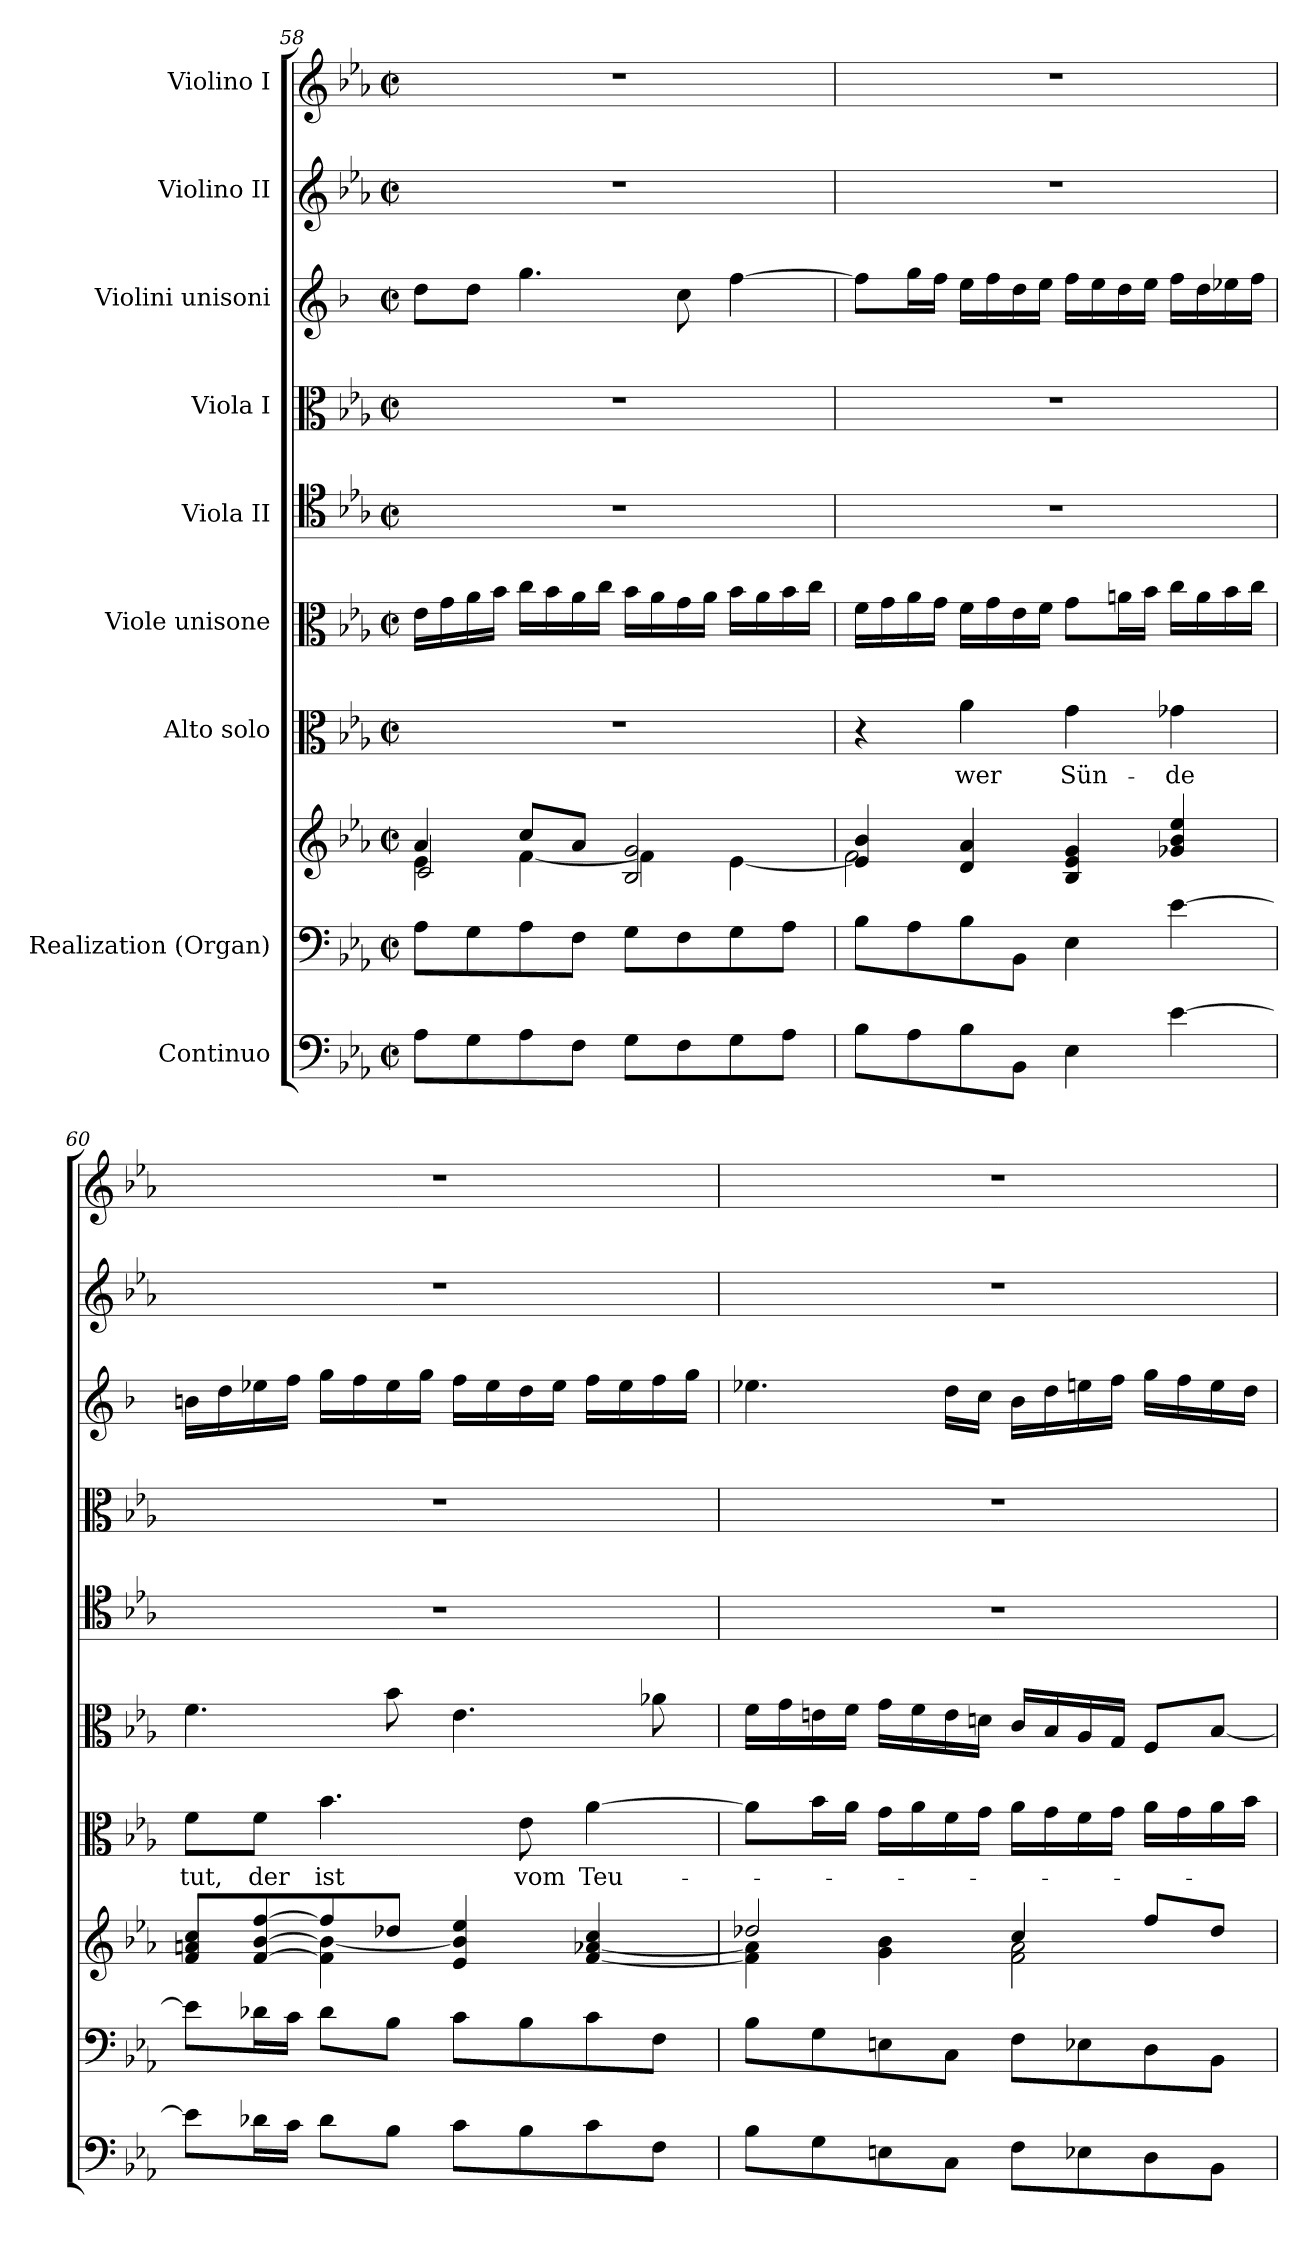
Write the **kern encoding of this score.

**kern	**kern	**kern	**kern	**text	**kern	**kern	**kern	**kern	**kern	**kern
*part9	*part8	*part8	*part7	*part7	*part6	*part5	*part4	*part3	*part2	*part1
*staff10	*staff9	*staff8	*staff7	*staff7	*staff6	*staff5	*staff4	*staff3	*staff2	*staff1
*I"Continuo	*I"Realization (Organ)	*	*I"Alto solo	*	*I"Viole unisone	*I"Viola II	*I"Viola I	*I"Violini unisoni	*I"Violino II	*I"Violino I
*clefF4	*clefF4	*clefG2	*clefC3	*	*clefC3	*clefC4	*clefC3	*clefG2	*clefG2	*clefG2
*	*	*	*	*	*	*	*	*ITrd1c2	*	*
*k[b-e-a-]	*k[b-e-a-]	*k[b-e-a-]	*k[b-e-a-]	*	*k[b-e-a-]	*k[b-e-a-]	*k[b-e-a-]	*k[b-e-a-]	*k[b-e-a-]	*k[b-e-a-]
*M2/2	*M2/2	*M2/2	*M2/2	*	*M2/2	*M2/2	*M2/2	*M2/2	*M2/2	*M2/2
*met(c|)	*met(c|)	*met(c|)	*met(c|)	*	*met(c|)	*met(c|)	*met(c|)	*met(c|)	*met(c|)	*met(c|)
=58	=58	=58	=58	=58	=58	=58	=58	=58	=58	=58
*	*	*^	*	*	*	*	*	*	*	*
*	*	*	*^	*	*	*	*	*	*	*	*
8A-\L	8A-\L	4a-/	4e-\	2c/	1r	.	16e-\LL	1r	1r	8cc\L	1r	1r
.	.	.	.	.	.	.	16g\	.	.	.	.	.
8G\	8G\	.	.	.	.	.	16a-\	.	.	8cc\J	.	.
.	.	.	.	.	.	.	16b-\JJ	.	.	.	.	.
8A-\	8A-\	8cc/L	[4f\	.	.	.	16cc\LL	.	.	4.ff\	.	.
.	.	.	.	.	.	.	16b-\	.	.	.	.	.
8F\J	8F\J	8a-/J	.	.	.	.	16a-\	.	.	.	.	.
.	.	.	.	.	.	.	16cc\JJ	.	.	.	.	.
8G\L	8G\L	2B-/ 2g/	4f\]	2ryy	.	.	16b-\LL	.	.	.	.	.
.	.	.	.	.	.	.	16a-\	.	.	.	.	.
8F\	8F\	.	.	.	.	.	16g\	.	.	8b-\	.	.
.	.	.	.	.	.	.	16a-\JJ	.	.	.	.	.
8G\	8G\	.	[4e-\	.	.	.	16b-\LL	.	.	[4ee-\	.	.
.	.	.	.	.	.	.	16a-\	.	.	.	.	.
8A-\J	8A-\J	.	.	.	.	.	16b-\	.	.	.	.	.
.	.	.	.	.	.	.	16cc\JJ	.	.	.	.	.
*	*	*	*v	*v	*	*	*	*	*	*	*	*
=59	=59	=59	=59	=59	=59	=59	=59	=59	=59	=59	=59
8B-\L	8B-\L	4e-/] 4b-/	2f\	4r	.	16f\LL	1r	1r	8ee-\L]	1r	1r
.	.	.	.	.	.	16g\	.	.	.	.	.
8A-\	8A-\	.	.	.	.	16a-\	.	.	16ff\L	.	.
.	.	.	.	.	.	16g\JJ	.	.	16ee-\JJ	.	.
!	!	!	!	!	!LO:LY:b	!	!	!	!	!	!
8B-\	8B-\	4d/ 4a-/	.	4a-\	wer	16f\LL	.	.	16dd\LL	.	.
.	.	.	.	.	.	16g\	.	.	16ee-\	.	.
8BB-\J	8BB-\J	.	.	.	.	16e-\	.	.	16cc\	.	.
.	.	.	.	.	.	16f\JJ	.	.	16dd\JJ	.	.
!	!	!	!	!	!LO:LY:b	!	!	!	!	!	!
4E-\	4E-\	4B-/ 4e-/ 4g/	2ryy	4g\	Sün-	8g\L	.	.	16ee-\LL	.	.
.	.	.	.	.	.	.	.	.	16dd\	.	.
.	.	.	.	.	.	16an\L	.	.	16cc\	.	.
.	.	.	.	.	.	16b-\JJ	.	.	16dd\JJ	.	.
!	!	!	!	!	!LO:LY:b	!	!	!	!	!	!
[4e-\	[4e-\	4g-X/ 4b-/ 4ee-/	.	4g-X\	-de	16cc\LL	.	.	16ee-\LL	.	.
.	.	.	.	.	.	16a\	.	.	16cc\	.	.
.	.	.	.	.	.	16b-\	.	.	16dd-X\	.	.
.	.	.	.	.	.	16cc\JJ	.	.	16ee-\JJ	.	.
!!LO:LB:g=z
=60	=60	=60	=60	=60	=60	=60	=60	=60	=60	=60	=60
!	!	!	!	!	!LO:LY:b	!	!	!	!	!	!
8e-\L]	8e-\L]	8f/ 8an/ 8cc/L	4ryy	8f\L	tut,	4.f\	1r	1r	16an\LL	1r	1r
.	.	.	.	.	.	.	.	.	16cc\	.	.
!	!	!	!	!	!LO:LY:b	!	!	!	!	!	!
16d-X\L	16d-X\L	[8f/ [8b-/ [8ff/	.	8f\J	der	.	.	.	16dd-X\	.	.
16c\JJ	16c\JJ	.	.	.	.	.	.	.	16ee-\JJ	.	.
!	!	!	!	!	!LO:LY:b	!	!	!	!	!	!
8d-\L	8d-\L	8ff/]	4f\] 4b-\_	4.b-\	ist	.	.	.	16ff\LL	.	.
.	.	.	.	.	.	.	.	.	16ee-\	.	.
8B-\J	8B-\J	8dd-X/J	.	.	.	8b-\	.	.	16dd-\	.	.
.	.	.	.	.	.	.	.	.	16ff\JJ	.	.
8c\L	8c\L	4e-/ 4b-/] 4ee-/	2ryy	.	.	4.e-\	.	.	16ee-\LL	.	.
.	.	.	.	.	.	.	.	.	16dd-\	.	.
!	!	!	!	!	!LO:LY:b	!	!	!	!	!	!
8B-\	8B-\	.	.	8e-\	vom	.	.	.	16cc\	.	.
.	.	.	.	.	.	.	.	.	16dd-\JJ	.	.
!	!	!	!	!	!LO:LY:b	!	!	!	!	!	!
8c\	8c\	[4f/ [4a-X/ 4cc/	.	[4a-\	Teu-	.	.	.	16ee-\LL	.	.
.	.	.	.	.	.	.	.	.	16dd-\	.	.
8F\J	8F\J	.	.	.	.	8a-X\	.	.	16ee-\	.	.
.	.	.	.	.	.	.	.	.	16ff\JJ	.	.
=61	=61	=61	=61	=61	=61	=61	=61	=61	=61	=61	=61
8B-\L	8B-\L	2dd-X/	4f\] 4a-\]	8a-\L]	.	16f\LL	1r	1r	4.dd-X\	1r	1r
.	.	.	.	.	.	16g\	.	.	.	.	.
8G\	8G\	.	.	16b-\L	.	16en\	.	.	.	.	.
.	.	.	.	16a-\JJ	.	16f\JJ	.	.	.	.	.
8En\	8En\	.	4g\ 4b-\	16g\LL	.	16g\LL	.	.	.	.	.
.	.	.	.	16a-\	.	16f\	.	.	.	.	.
8C\J	8C\J	.	.	16f\	.	16e\	.	.	16cc\LL	.	.
.	.	.	.	16g\JJ	.	16dn\JJ	.	.	16b-\JJ	.	.
8F\L	8F\L	4cc/	2f\ 2a-\	16a-\LL	.	16c/LL	.	.	16a-\LL	.	.
.	.	.	.	16g\	.	16B-/	.	.	16cc\	.	.
8E-X\	8E-X\	.	.	16f\	.	16A-/	.	.	16ddn\	.	.
.	.	.	.	16g\JJ	.	16G/JJ	.	.	16ee-\JJ	.	.
8D\	8D\	8ff/L	.	16a-\LL	.	8F/L	.	.	16ff\LL	.	.
.	.	.	.	16g\	.	.	.	.	16ee-\	.	.
8BB-\J	8BB-\J	8dd-/J	.	16a-\	.	[8B-/J	.	.	16dd\	.	.
.	.	.	.	16b-\JJ	.	.	.	.	16cc\JJ	.	.
*	*	*v	*v	*	*	*	*	*	*	*	*
=	=	=	=	=	=	=	=	=	=	=
*-	*-	*-	*-	*-	*-	*-	*-	*-	*-	*-
